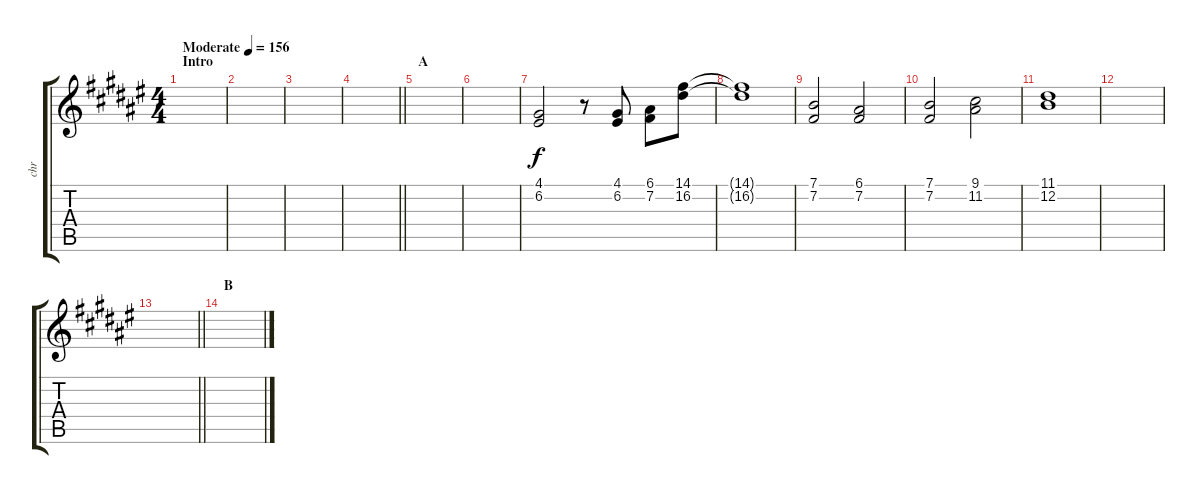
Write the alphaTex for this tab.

\track ("chr" "chr") {instrument choiraahs}
\staff {score tabs}
\tuning (E4 B3 G3 D3 A2 E2) {hide}
\ts (4 4)
\section ("" "Intro")
\tempo (156 "Moderate")
\clef g2
\ks f#
|
|
|
\barLineRight lightlight
|
\section ("" "A")
|
|
(4.1 6.2).2{instrument choiraahs} r.8 (4.1 6.2).8 (6.1 7.2).8 (14.1 16.2).8 |
(14.1{t} 16.2{t}).1 |
(7.1 7.2).2 (6.1 7.2).2 |
(7.1 7.2).2 (9.1 11.2).2 |
(11.1 12.2).1 |
|
\barLineRight lightlight
|
\section ("" "B")
